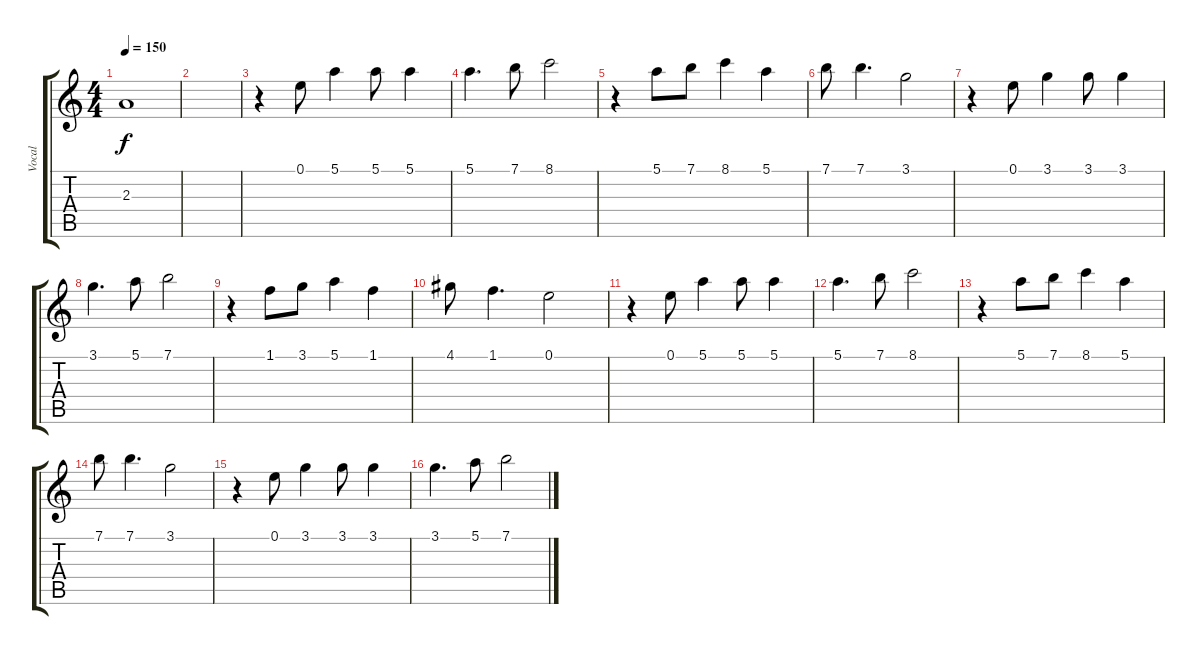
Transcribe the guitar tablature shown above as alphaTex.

\track ("Vocal" "Vocal") {instrument acousticguitarsteel}
\staff {score tabs}
\tuning (E4 B3 G3 D3 A2 E2) {hide}
\ts (4 4)
\tempo 150
\clef g2
\ks aminor
2.3.1{dy f} |
|
r.4 0.1.8 5.1.4 5.1.8 5.1.4 |
5.1.4{d} 7.1.8 8.1.2 |
r.4 5.1.8 7.1.8 8.1.4 5.1.4 |
7.1.8 7.1.4{d} 3.1.2 |
r.4 0.1.8 3.1.4 3.1.8 3.1.4 |
3.1.4{d} 5.1.8 7.1.2 |
r.4 1.1.8 3.1.8 5.1.4 1.1.4 |
4.1.8 1.1.4{d} 0.1.2 |
r.4 0.1.8 5.1.4 5.1.8 5.1.4 |
5.1.4{d} 7.1.8 8.1.2 |
r.4 5.1.8 7.1.8 8.1.4 5.1.4 |
7.1.8 7.1.4{d} 3.1.2 |
r.4 0.1.8 3.1.4 3.1.8 3.1.4 |
3.1.4{d} 5.1.8 7.1.2
